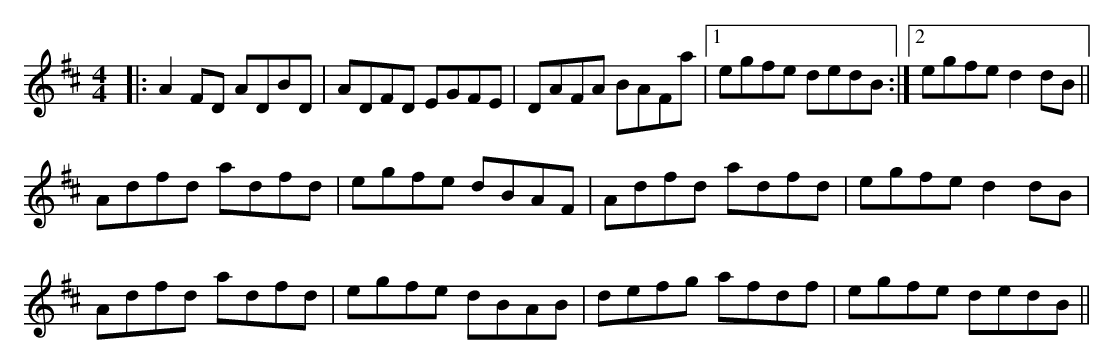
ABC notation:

X:1
M:4/4
K:D
|:A2FD ADBD|ADFD EGFE|DAFA BAFa|1 egfe dedB:|2 egfe d2dB||
Adfd adfd|egfe dBAF|Adfd adfd|egfe d2dB|
Adfd adfd|egfe dBAB|defg afdf|egfe dedB||
